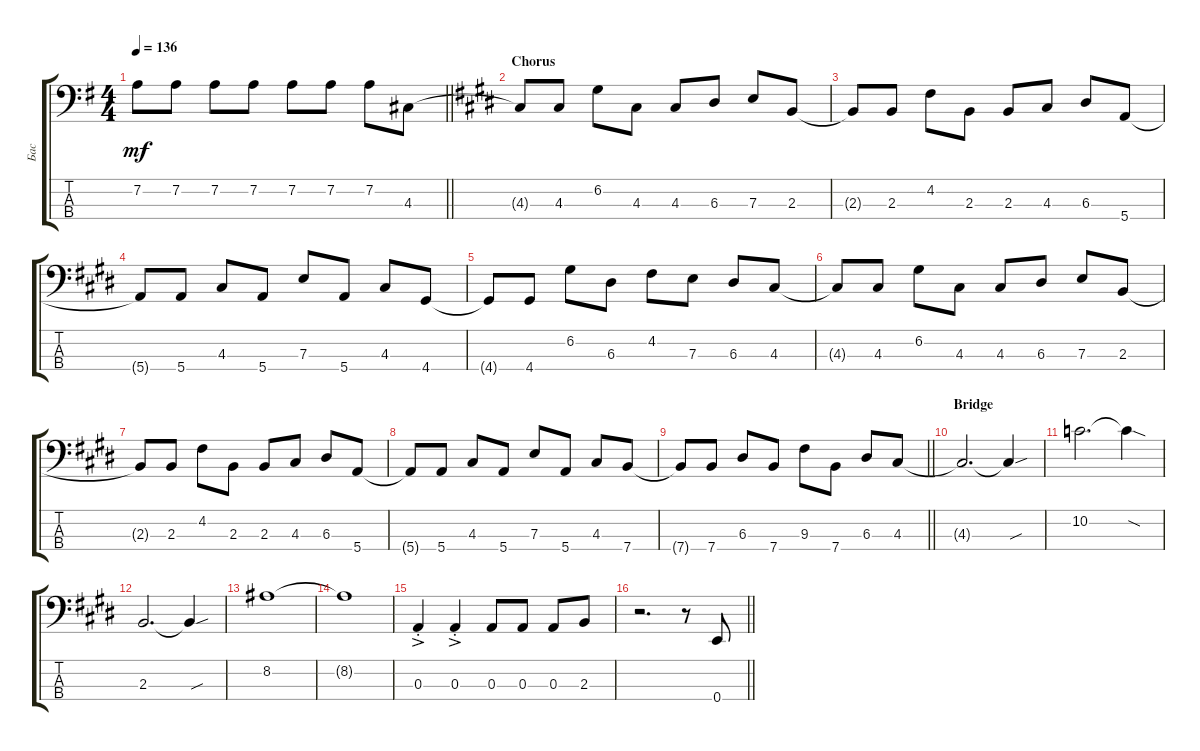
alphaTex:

\track ("Бас" "Бас") {instrument fretlessbass}
\staff {score tabs}
\tuning (G2 D2 A1 E1) {hide}
\ts (4 4)
\tempo 136
\clef f4
\barLineRight lightlight
\ks eminor
7.2.8{dy mf} 7.2.8 7.2.8 7.2.8 7.2.8 7.2.8 7.2.8 4.3.8 |
\section ("" "Chorus")
\ks c#minor
4.3{t}.8 4.3.8 6.2.8 4.3.8 4.3.8 6.3.8 7.3.8 2.3.8 |
2.3{t}.8 2.3.8 4.2.8 2.3.8 2.3.8 4.3.8 6.3.8 5.4.8 |
5.4{t}.8 5.4.8 4.3.8 5.4.8 7.3.8 5.4.8 4.3.8 4.4.8 |
4.4{t}.8 4.4.8 6.2.8 6.3.8 4.2.8 7.3.8 6.3.8 4.3.8 |
4.3{t}.8 4.3.8 6.2.8 4.3.8 4.3.8 6.3.8 7.3.8 2.3.8 |
2.3{t}.8 2.3.8 4.2.8 2.3.8 2.3.8 4.3.8 6.3.8 5.4.8 |
5.4{t}.8 5.4.8 4.3.8 5.4.8 7.3.8 5.4.8 4.3.8 7.4.8 |
\barLineRight lightlight
7.4{t}.8 7.4.8 6.3.8 7.4.8 9.3.8 7.4.8 6.3.8 4.3.8 |
\section ("" "Bridge")
4.3{t}.2{d} 4.3{sou t}.4 |
10.2.2{d} 10.2{sod t}.4 |
2.3.2{d} 2.3{sou t}.4 |
8.2.1 |
8.2{t}.1 |
0.3{ac st}.4 0.3{ac st}.4 0.3.8 0.3.8 0.3.8 2.3.8 |
\barLineRight lightlight
r.2{d} r.8 0.4.8
